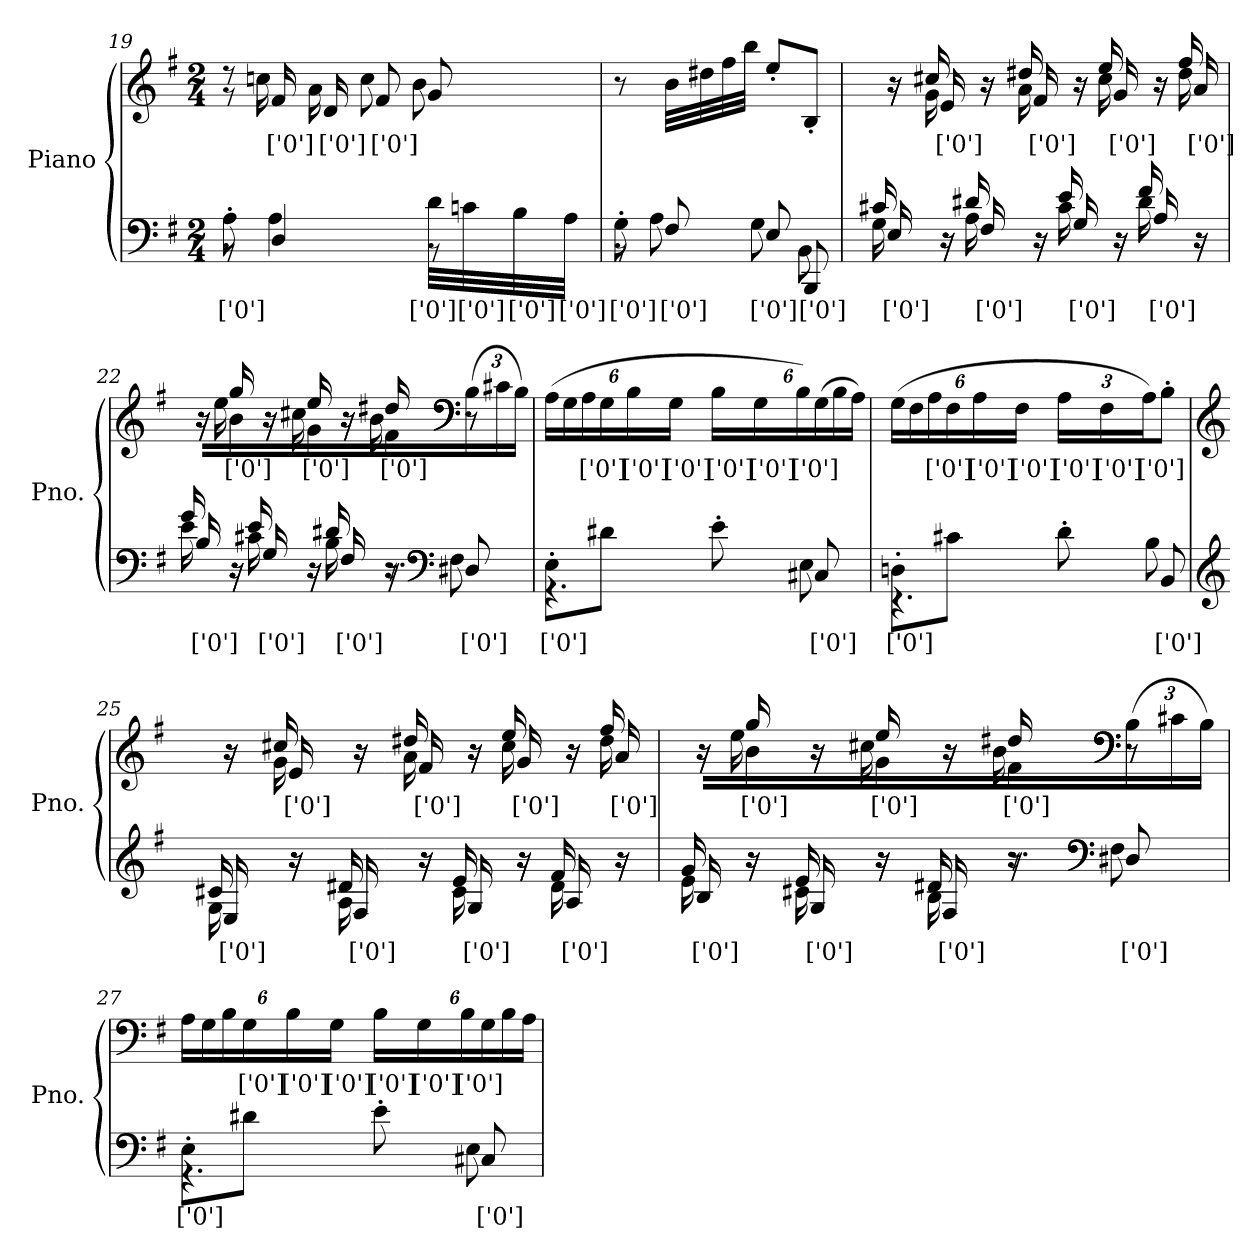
**kern	**text	**kern	**text
*part1	*part1	*part1	*part1
*staff2	*staff2	*staff1	*staff1
*I"Piano	*	*	*
*I'Pno.	*	*	*
*clefF4	*	*clefG2	*
*k[f#]	*	*k[f#]	*
*M2/4	*	*M2/4	*
=19	=19	=19	=19
*^	*	*^	*
8A'i\	8r	['0']	8r	8r	.
4D	4A	.	16f#i	16ccn	['0']
.	.	.	16di	16a	['0']
.	.	.	8f#i	8cc	['0']
32di\LLL	8r	['0']	8g	8b	.
32cni\	.	['0']	.	.	.
32Bi\	.	['0']	.	.	.
32Ai\JJJ	.	['0']	.	.	.
*	*	*	*v	*v	*
=20	=20	=20	=20	=20
8G'i\L	8r	['0']	8r	.
8F#i	8A	['0']	32b\LLL	.
.	.	.	32dd#X\	.
.	.	.	32ff#\	.
.	.	.	32bb\JJJ	.
8Ei	8G	['0']	8ee'/L	.
8BBBi	8BB	['0']	8B'/J	.
*v	*v	*	*	*
!!LO:PB:g=z
=21	=21	=21	=21
*^	*	*^	*
*	*^	*	*	*^	*
16Ei	16G	16c#X	['0']	16r	16r	16r	.
16r	16r	16r	.	16ei	16g	16cc#X	['0']
16F#i	16A	16d#X	['0']	16r	16r	16r	.
16r	16r	16r	.	16f#i	16a	16dd#X	['0']
16Gi	16c#	16e	['0']	16r	16r	16r	.
16r	16r	16r	.	16gi	16cc#	16ee	['0']
16Ai	16d#	16f#	['0']	16r	16r	16r	.
16r	16r	16r	.	16ai	16dd#	16ff#	['0']
=22	=22	=22	=22	=22	=22	=22	=22
16Bi	16e	16g	['0']	16r	16r	16r	.
16r	16r	16r	.	16bi	16ee	16gg	['0']
16Gi	16c#X	16e	['0']	16r	16r	16r	.
16r	16r	16r	.	16gi	16cc#X	16ee	['0']
16F#i	16B	16d#X	['0']	16r	16r	16r	.
16r	16r	8.r	.	16f#i	16b	16dd#X	['0']
*clefF4	*	*	*	*clefF4	*	*	*
*	*	*	*	*Xbrackettup	*	*	*
8D#Xi	8F#	.	['0']	(24B\	8r	8r	.
.	.	.	.	24c#X\	.	.	.
.	.	.	.	24B\JJ)	.	.	.
*v	*v	*v	*	*	*	*	*
*	*	*v	*v	*v	*
=23	=23	=23	=23
*^	*	*	*
8E'i\L	4.r	['0']	(24A\LL	.
.	.	.	24G\	.
.	.	.	24A\	.
8d#X\J	.	.	24Gi\	['0']
.	.	.	24Bi\	['0']
.	.	.	24Gi\JJ	['0']
8e'\L	.	.	24Bi\LL	['0']
.	.	.	24Gi\	['0']
.	.	.	24Bi\)	['0']
8C#Xi	8E	['0']	(24G\	.
.	.	.	24B\	.
.	.	.	24A\JJ)	.
!!LO:LB:g=z
=24	=24	=24	=24	=24
8Dn'i\L	4.r	['0']	(24G\LL	.
.	.	.	24F#\	.
.	.	.	24A\	.
8c#X\J	.	.	24F#i\	['0']
.	.	.	24Ai\	['0']
.	.	.	24F#i\JJ	['0']
8d'\L	.	.	24Ai\LL	['0']
.	.	.	24F#i\	['0']
.	.	.	24Ai\J)	['0']
8BBi	8B	['0']	8B'\J	.
*v	*v	*	*	*
=25	=25	=25	=25
*clefG2	*	*clefG2	*
*^	*	*^	*
*	*^	*	*	*^	*
16Ei	16G	16c#X	['0']	16r	16r	16r	.
16r	16r	16r	.	16ei	16g	16cc#X	['0']
16F#i	16A	16d#X	['0']	16r	16r	16r	.
16r	16r	16r	.	16f#i	16a	16dd#X	['0']
16Gi	16c#	16e	['0']	16r	16r	16r	.
16r	16r	16r	.	16gi	16cc#	16ee	['0']
16Ai	16d#	16f#	['0']	16r	16r	16r	.
16r	16r	16r	.	16ai	16dd#	16ff#	['0']
=26	=26	=26	=26	=26	=26	=26	=26
16Bi	16e	16g	['0']	16r	16r	16r	.
16r	16r	16r	.	16bi	16ee	16gg	['0']
16Gi	16c#X	16e	['0']	16r	16r	16r	.
16r	16r	16r	.	16gi	16cc#X	16ee	['0']
16F#i	16B	16d#X	['0']	16r	16r	16r	.
16r	16r	8.r	.	16f#i	16b	16dd#X	['0']
*clefF4	*	*	*	*clefF4	*	*	*
8D#Xi	8F#	.	['0']	(24B\	8r	8r	.
.	.	.	.	24c#X\	.	.	.
.	.	.	.	24B\JJ)	.	.	.
*v	*v	*v	*	*	*	*	*
*	*	*v	*v	*v	*
!!LO:LB:g=z
=27	=27	=27	=27
*^	*	*	*
8E'i\L	4.r	['0']	24A\LL	.
.	.	.	24G\	.
.	.	.	24B\	.
8d#X\J	.	.	24Gi\	['0']
.	.	.	24Bi\	['0']
.	.	.	24Gi\JJ	['0']
8e'\L	.	.	24Bi\LL	['0']
.	.	.	24Gi\	['0']
.	.	.	24Bi\	['0']
8C#Xi	8E	['0']	24G\	.
.	.	.	24B\	.
.	.	.	24A\JJ	.
*v	*v	*	*	*
=	=	=	=
*-	*-	*-	*-
